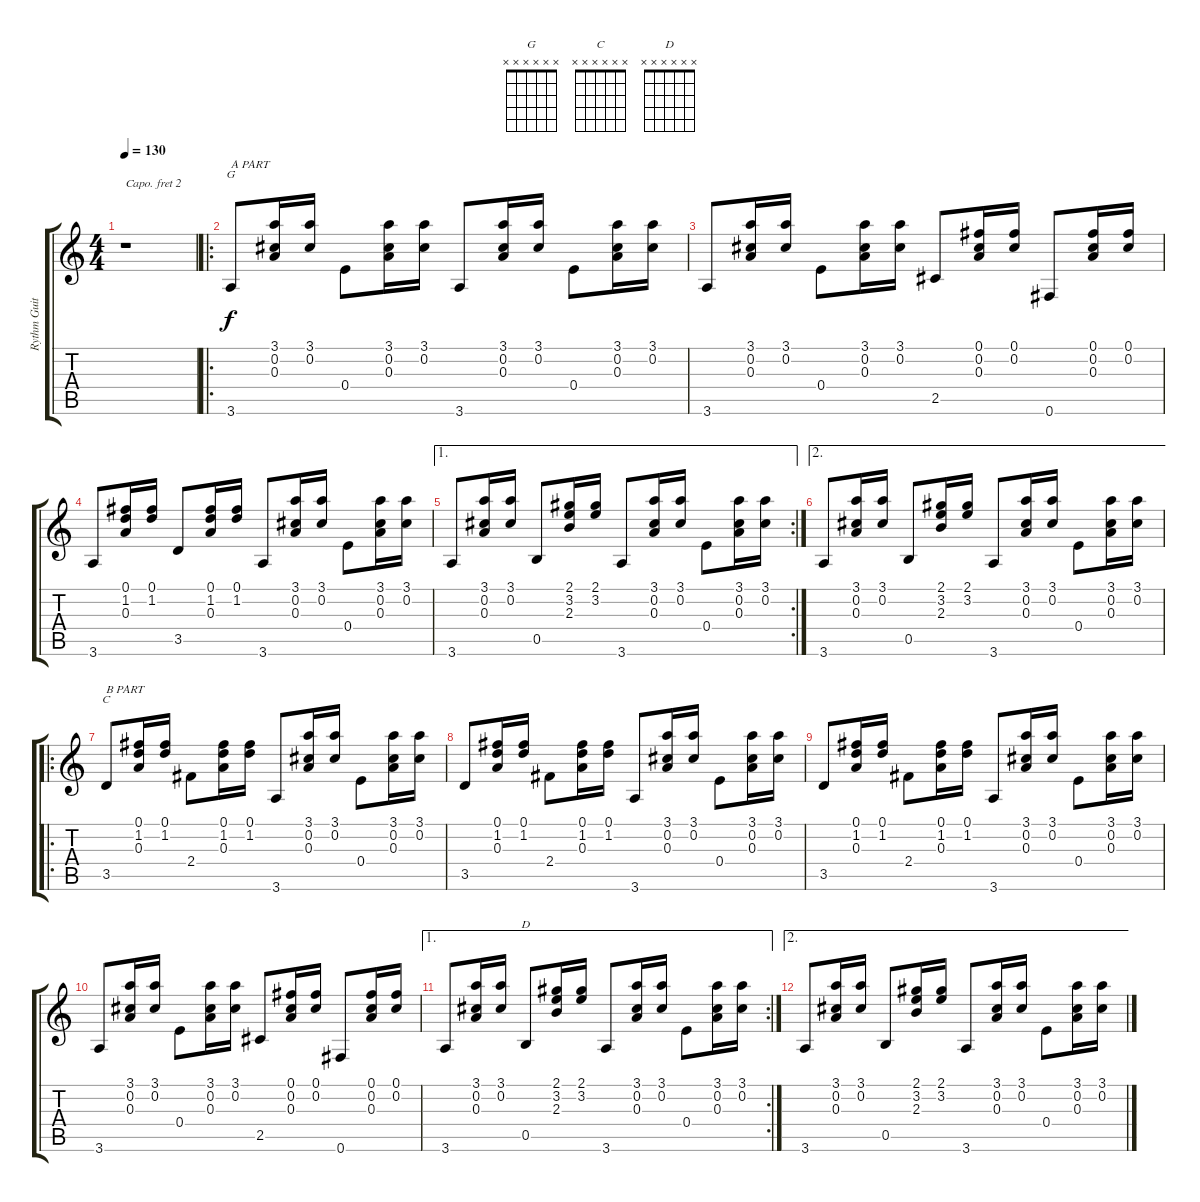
\track ("Rythm Guitar" "Rythm Guit") {instrument acousticguitarsteel}
\staff {score tabs}
\capo 2
\tuning (E4 B3 G3 D3 A2 E2) {hide}
\chord ("G" x x x x x x)
\chord ("C" x x x x x x)
\chord ("D" x x x x x x)
\ts (4 4)
\tempo 130
\clef g2
\ks c
r.1{dy f instrument acousticguitarsteel} |
\ro
3.6.8{ch "G" txt "A PART"} (3.1 0.2 0.3).16 (3.1 0.2).16 0.4.8 (3.1 0.2 0.3).16 (3.1 0.2).16 3.6.8 (3.1 0.2 0.3).16 (3.1 0.2).16 0.4.8 (3.1 0.2 0.3).16 (3.1 0.2).16 |
3.6.8 (3.1 0.2 0.3).16 (3.1 0.2).16 0.4.8 (3.1 0.2 0.3).16 (3.1 0.2).16 2.5.8 (0.1 0.2 0.3).16 (0.1 0.2).16 0.6.8 (0.1 0.2 0.3).16 (0.1 0.2).16 |
3.6.8 (0.1 1.2 0.3).16 (0.1 1.2).16 3.5.8 (0.1 1.2 0.3).16 (0.1 1.2).16 3.6.8 (3.1 0.2 0.3).16 (3.1 0.2).16 0.4.8 (3.1 0.2 0.3).16 (3.1 0.2).16 |
\ae 1
\rc 2
3.6.8 (3.1 0.2 0.3).16 (3.1 0.2).16 0.5.8 (2.1 3.2 2.3).16 (2.1 3.2).16 3.6.8 (3.1 0.2 0.3).16 (3.1 0.2).16 0.4.8 (3.1 0.2 0.3).16 (3.1 0.2).16 |
\ae 2
3.6.8 (3.1 0.2 0.3).16 (3.1 0.2).16 0.5.8 (2.1 3.2 2.3).16 (2.1 3.2).16 3.6.8 (3.1 0.2 0.3).16 (3.1 0.2).16 0.4.8 (3.1 0.2 0.3).16 (3.1 0.2).16 |
\ro
3.5.8{ch "C" txt "B PART"} (0.1 1.2 0.3).16 (0.1 1.2).16 2.4.8 (0.1 1.2 0.3).16 (0.1 1.2).16 3.6.8 (3.1 0.2 0.3).16 (3.1 0.2).16 0.4.8 (3.1 0.2 0.3).16 (3.1 0.2).16 |
3.5.8 (0.1 1.2 0.3).16 (0.1 1.2).16 2.4.8 (0.1 1.2 0.3).16 (0.1 1.2).16 3.6.8 (3.1 0.2 0.3).16 (3.1 0.2).16 0.4.8 (3.1 0.2 0.3).16 (3.1 0.2).16 |
3.5.8 (0.1 1.2 0.3).16 (0.1 1.2).16 2.4.8 (0.1 1.2 0.3).16 (0.1 1.2).16 3.6.8 (3.1 0.2 0.3).16 (3.1 0.2).16 0.4.8 (3.1 0.2 0.3).16 (3.1 0.2).16 |
3.6.8 (3.1 0.2 0.3).16 (3.1 0.2).16 0.4.8 (3.1 0.2 0.3).16 (3.1 0.2).16 2.5.8 (0.1 0.2 0.3).16 (0.1 0.2).16 0.6.8 (0.1 0.2 0.3).16 (0.1 0.2).16 |
\ae 1
\rc 2
3.6.8 (3.1 0.2 0.3).16 (3.1 0.2).16 0.5.8{ch "D"} (2.1 3.2 2.3).16 (2.1 3.2).16 3.6.8 (3.1 0.2 0.3).16 (3.1 0.2).16 0.4.8 (3.1 0.2 0.3).16 (3.1 0.2).16 |
\ae 2
3.6.8 (3.1 0.2 0.3).16 (3.1 0.2).16 0.5.8 (2.1 3.2 2.3).16 (2.1 3.2).16 3.6.8 (3.1 0.2 0.3).16 (3.1 0.2).16 0.4.8 (3.1 0.2 0.3).16 (3.1 0.2).16
